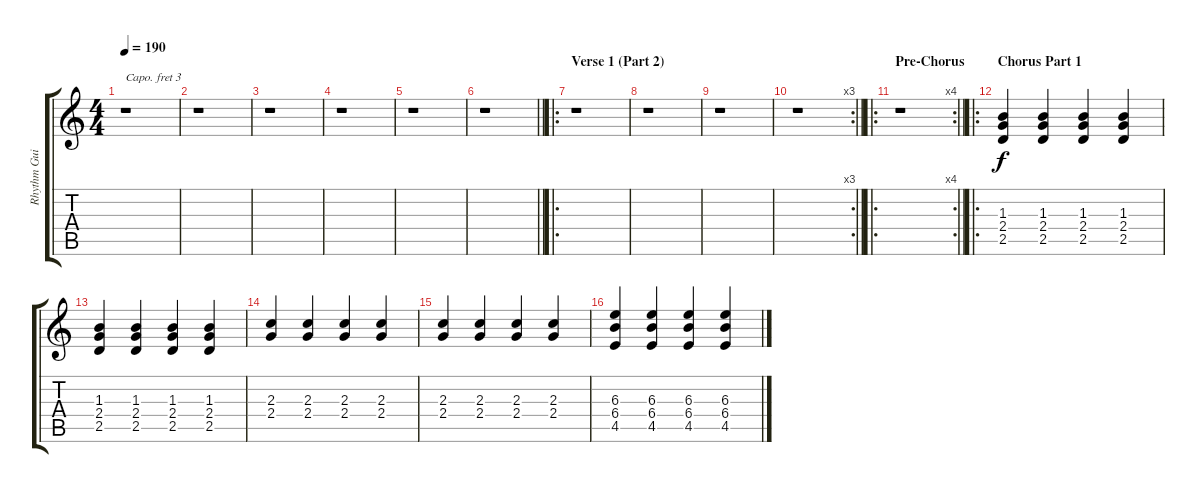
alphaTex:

\track ("Rhythm Guitar" "Rhythm Gui") {instrument distortionguitar}
\staff {score tabs}
\capo 3
\tuning (E4 B3 G3 D3 A2 E2) {hide}
\ts (4 4)
\tempo 190
\clef g2
\ks c
r.1{dy f} |
r.1 |
r.1 |
r.1 |
r.1 |
\barLineRight lightlight
r.1 |
\ro
\section ("" "Verse 1 (Part 2)")
r.1 |
r.1 |
r.1 |
\rc 3
\barLineRight lightlight
r.1 |
\ro
\rc 4
\section ("" "Pre-Chorus")
\barLineRight lightlight
r.1 |
\ro
\section ("" "Chorus Part 1")
(1.3 2.4 2.5).4 (1.3 2.4 2.5).4 (1.3 2.4 2.5).4 (1.3 2.4 2.5).4 |
(1.3 2.4 2.5).4 (1.3 2.4 2.5).4 (1.3 2.4 2.5).4 (1.3 2.4 2.5).4 |
(2.3 2.4).4 (2.3 2.4).4 (2.3 2.4).4 (2.3 2.4).4 |
(2.3 2.4).4 (2.3 2.4).4 (2.3 2.4).4 (2.3 2.4).4 |
(6.3 6.4 4.5).4 (6.3 6.4 4.5).4 (6.3 6.4 4.5).4 (6.3 6.4 4.5).4
